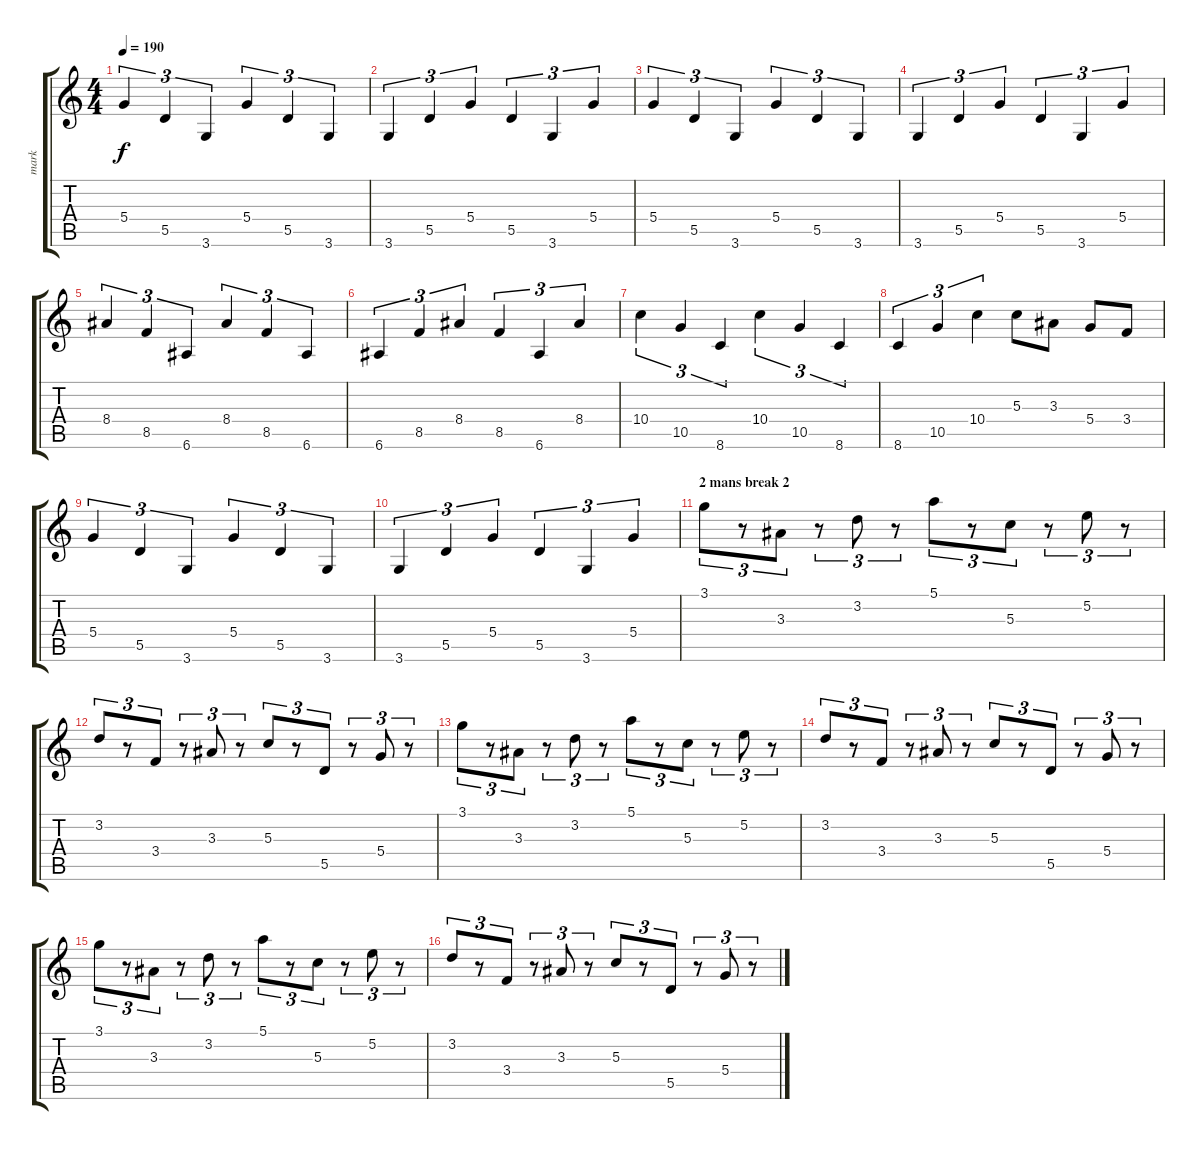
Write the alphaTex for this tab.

\track ("mark" "mark") {instrument overdrivenguitar}
\staff {score tabs}
\tuning (E4 B3 G3 D3 A2 E2) {hide}
\ts (4 4)
\tempo 190
\clef g2
\ks c
5.4.4{tu (3 2) dy f} 5.5.4{tu (3 2)} 3.6.4{tu (3 2)} 5.4.4{tu (3 2)} 5.5.4{tu (3 2)} 3.6.4{tu (3 2)} |
3.6.4{tu (3 2)} 5.5.4{tu (3 2)} 5.4.4{tu (3 2)} 5.5.4{tu (3 2)} 3.6.4{tu (3 2)} 5.4.4{tu (3 2)} |
5.4.4{tu (3 2)} 5.5.4{tu (3 2)} 3.6.4{tu (3 2)} 5.4.4{tu (3 2)} 5.5.4{tu (3 2)} 3.6.4{tu (3 2)} |
3.6.4{tu (3 2)} 5.5.4{tu (3 2)} 5.4.4{tu (3 2)} 5.5.4{tu (3 2)} 3.6.4{tu (3 2)} 5.4.4{tu (3 2)} |
8.4.4{tu (3 2)} 8.5.4{tu (3 2)} 6.6.4{tu (3 2)} 8.4.4{tu (3 2)} 8.5.4{tu (3 2)} 6.6.4{tu (3 2)} |
6.6.4{tu (3 2)} 8.5.4{tu (3 2)} 8.4.4{tu (3 2)} 8.5.4{tu (3 2)} 6.6.4{tu (3 2)} 8.4.4{tu (3 2)} |
10.4.4{tu (3 2)} 10.5.4{tu (3 2)} 8.6.4{tu (3 2)} 10.4.4{tu (3 2)} 10.5.4{tu (3 2)} 8.6.4{tu (3 2)} |
8.6.4{tu (3 2)} 10.5.4{tu (3 2)} 10.4.4{tu (3 2)} 5.3.8 3.3.8 5.4.8 3.4.8 |
5.4.4{tu (3 2)} 5.5.4{tu (3 2)} 3.6.4{tu (3 2)} 5.4.4{tu (3 2)} 5.5.4{tu (3 2)} 3.6.4{tu (3 2)} |
3.6.4{tu (3 2)} 5.5.4{tu (3 2)} 5.4.4{tu (3 2)} 5.5.4{tu (3 2)} 3.6.4{tu (3 2)} 5.4.4{tu (3 2)} |
\section ("" "2 mans break 2")
3.1.8{tu (3 2) volume 13} r.8{tu (3 2)} 3.3.8{tu (3 2)} r.8{tu (3 2)} 3.2.8{tu (3 2)} r.8{tu (3 2)} 5.1.8{tu (3 2)} r.8{tu (3 2)} 5.3.8{tu (3 2)} r.8{tu (3 2)} 5.2.8{tu (3 2)} r.8{tu (3 2)} |
3.2.8{tu (3 2)} r.8{tu (3 2)} 3.4.8{tu (3 2)} r.8{tu (3 2)} 3.3.8{tu (3 2)} r.8{tu (3 2)} 5.3.8{tu (3 2)} r.8{tu (3 2)} 5.5.8{tu (3 2)} r.8{tu (3 2)} 5.4.8{tu (3 2)} r.8{tu (3 2)} |
3.1.8{tu (3 2)} r.8{tu (3 2)} 3.3.8{tu (3 2)} r.8{tu (3 2)} 3.2.8{tu (3 2)} r.8{tu (3 2)} 5.1.8{tu (3 2)} r.8{tu (3 2)} 5.3.8{tu (3 2)} r.8{tu (3 2)} 5.2.8{tu (3 2)} r.8{tu (3 2)} |
3.2.8{tu (3 2)} r.8{tu (3 2)} 3.4.8{tu (3 2)} r.8{tu (3 2)} 3.3.8{tu (3 2)} r.8{tu (3 2)} 5.3.8{tu (3 2)} r.8{tu (3 2)} 5.5.8{tu (3 2)} r.8{tu (3 2)} 5.4.8{tu (3 2)} r.8{tu (3 2)} |
3.1.8{tu (3 2)} r.8{tu (3 2)} 3.3.8{tu (3 2)} r.8{tu (3 2)} 3.2.8{tu (3 2)} r.8{tu (3 2)} 5.1.8{tu (3 2)} r.8{tu (3 2)} 5.3.8{tu (3 2)} r.8{tu (3 2)} 5.2.8{tu (3 2)} r.8{tu (3 2)} |
3.2.8{tu (3 2)} r.8{tu (3 2)} 3.4.8{tu (3 2)} r.8{tu (3 2)} 3.3.8{tu (3 2)} r.8{tu (3 2)} 5.3.8{tu (3 2)} r.8{tu (3 2)} 5.5.8{tu (3 2)} r.8{tu (3 2)} 5.4.8{tu (3 2)} r.8{tu (3 2)}
